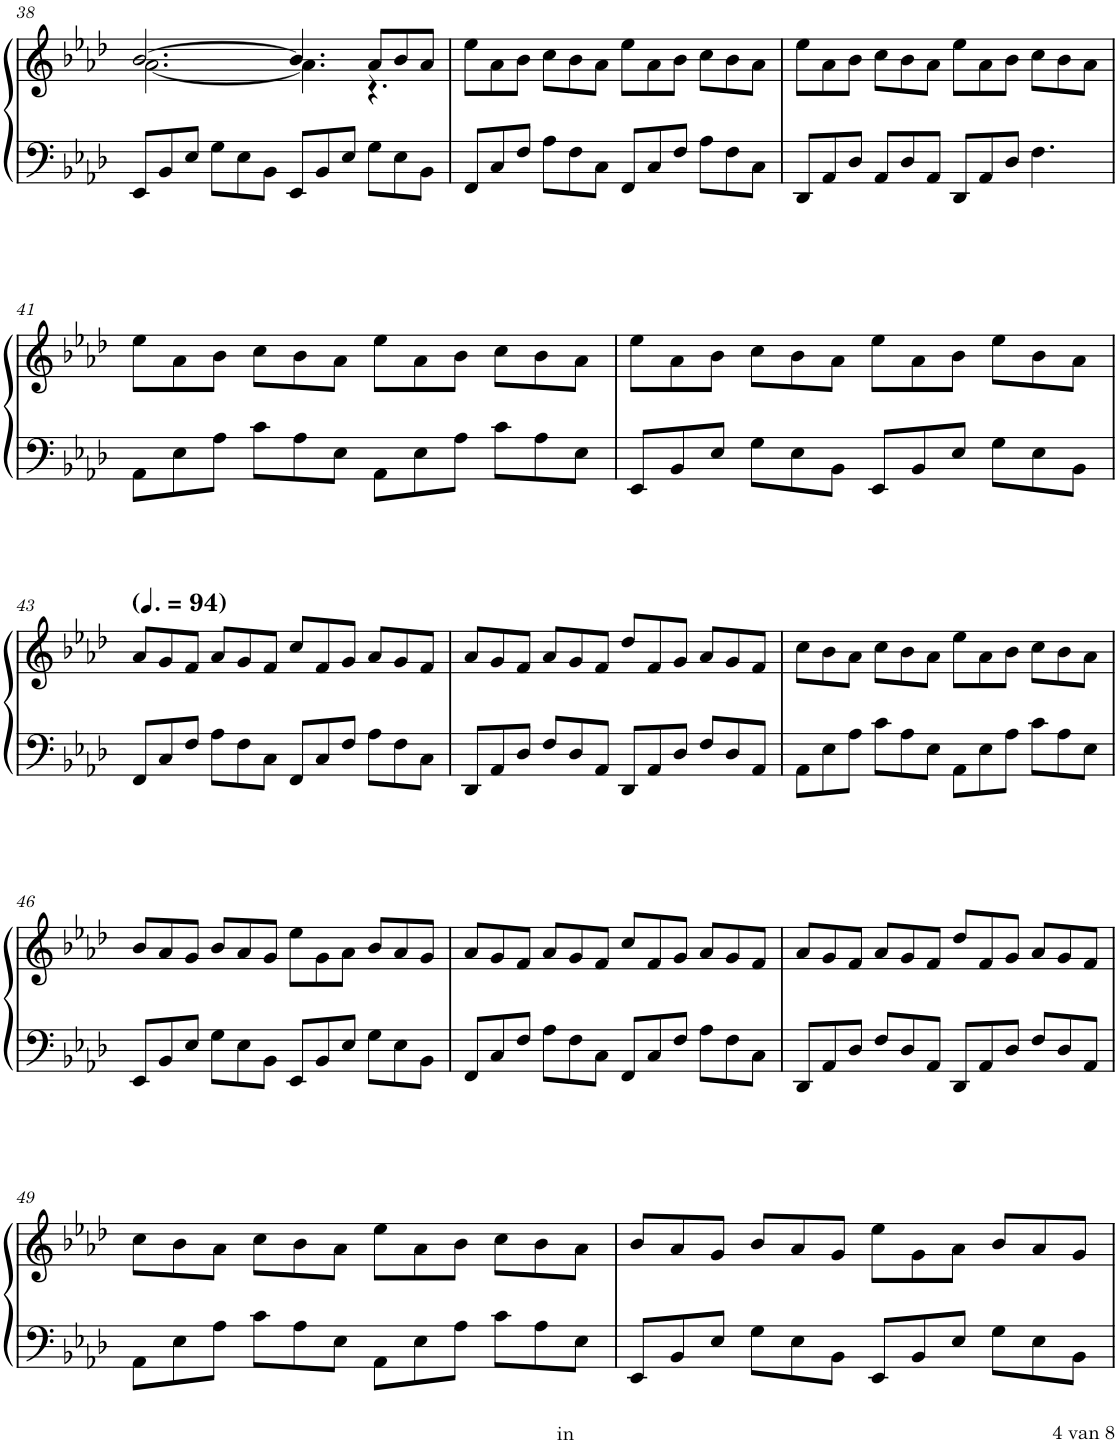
**kern	**kern
*part1	*part1
*staff2	*staff1
*I"Piano	*
*I'Pno.	*
!!LO:PB:g=z
*clefF4	*clefG2
*k[b-e-a-d-]	*k[b-e-a-d-]
*M12/8	*M12/8
=38	=38
*	*^
8EE-/L	[2.b-/	[2.a-\
8BB-/	.	.
8E-/J	.	.
8G\L	.	.
8E-\	.	.
8BB-\J	.	.
8EE-/L	4.b-/]	4.a-\]
8BB-/	.	.
8E-/J	.	.
8G\L	8a-/L	4.r
8E-\	8b-/	.
8BB-\J	8a-/J	.
*	*v	*v
=39	=39
8FF/L	8ee-\L
8C/	8a-\
8F/J	8b-\J
8A-\L	8cc\L
8F\	8b-\
8C\J	8a-\J
8FF/L	8ee-\L
8C/	8a-\
8F/J	8b-\J
8A-\L	8cc\L
8F\	8b-\
8C\J	8a-\J
=40	=40
8DD-/L	8ee-\L
8AA-/	8a-\
8D-/J	8b-\J
8AA-/L	8cc\L
8D-/	8b-\
8AA-/J	8a-\J
8DD-/L	8ee-\L
8AA-/	8a-\
8D-/J	8b-\J
4.F\	8cc\L
.	8b-\
.	8a-\J
!!LO:LB:g=z
=41	=41
8AA-\L	8ee-\L
8E-\	8a-\
8A-\J	8b-\J
8c\L	8cc\L
8A-\	8b-\
8E-\J	8a-\J
8AA-\L	8ee-\L
8E-\	8a-\
8A-\J	8b-\J
8c\L	8cc\L
8A-\	8b-\
8E-\J	8a-\J
=42	=42
8EE-/L	8ee-\L
8BB-/	8a-\
8E-/J	8b-\J
8G\L	8cc\L
8E-\	8b-\
8BB-\J	8a-\J
8EE-/L	8ee-\L
8BB-/	8a-\
8E-/J	8b-\J
8G\L	8ee-\L
8E-\	8b-\
8BB-\J	8a-\J
!!LO:LB:g=z
=43	=43
*	*MM141
8FF/L	8a-/L
8C/	8g/
8F/J	8f/J
8A-\L	8a-/L
8F\	8g/
8C\J	8f/J
8FF/L	8cc/L
8C/	8f/
8F/J	8g/J
8A-\L	8a-/L
8F\	8g/
8C\J	8f/J
=44	=44
8DD-/L	8a-/L
8AA-/	8g/
8D-/J	8f/J
8F/L	8a-/L
8D-/	8g/
8AA-/J	8f/J
8DD-/L	8dd-/L
8AA-/	8f/
8D-/J	8g/J
8F/L	8a-/L
8D-/	8g/
8AA-/J	8f/J
=45	=45
8AA-\L	8cc\L
8E-\	8b-\
8A-\J	8a-\J
8c\L	8cc\L
8A-\	8b-\
8E-\J	8a-\J
8AA-\L	8ee-\L
8E-\	8a-\
8A-\J	8b-\J
8c\L	8cc\L
8A-\	8b-\
8E-\J	8a-\J
!!LO:LB:g=z
=46	=46
8EE-/L	8b-/L
8BB-/	8a-/
8E-/J	8g/J
8G\L	8b-/L
8E-\	8a-/
8BB-\J	8g/J
8EE-/L	8ee-\L
8BB-/	8g\
8E-/J	8a-\J
8G\L	8b-/L
8E-\	8a-/
8BB-\J	8g/J
=47	=47
8FF/L	8a-/L
8C/	8g/
8F/J	8f/J
8A-\L	8a-/L
8F\	8g/
8C\J	8f/J
8FF/L	8cc/L
8C/	8f/
8F/J	8g/J
8A-\L	8a-/L
8F\	8g/
8C\J	8f/J
=48	=48
8DD-/L	8a-/L
8AA-/	8g/
8D-/J	8f/J
8F/L	8a-/L
8D-/	8g/
8AA-/J	8f/J
8DD-/L	8dd-/L
8AA-/	8f/
8D-/J	8g/J
8F/L	8a-/L
8D-/	8g/
8AA-/J	8f/J
!!LO:LB:g=z
=49	=49
8AA-\L	8cc\L
8E-\	8b-\
8A-\J	8a-\J
8c\L	8cc\L
8A-\	8b-\
8E-\J	8a-\J
8AA-\L	8ee-\L
8E-\	8a-\
8A-\J	8b-\J
8c\L	8cc\L
8A-\	8b-\
8E-\J	8a-\J
=50	=50
8EE-/L	8b-/L
8BB-/	8a-/
8E-/J	8g/J
8G\L	8b-/L
8E-\	8a-/
8BB-\J	8g/J
8EE-/L	8ee-\L
8BB-/	8g\
8E-/J	8a-\J
8G\L	8b-/L
8E-\	8a-/
8BB-\J	8g/J
=	=
*-	*-
